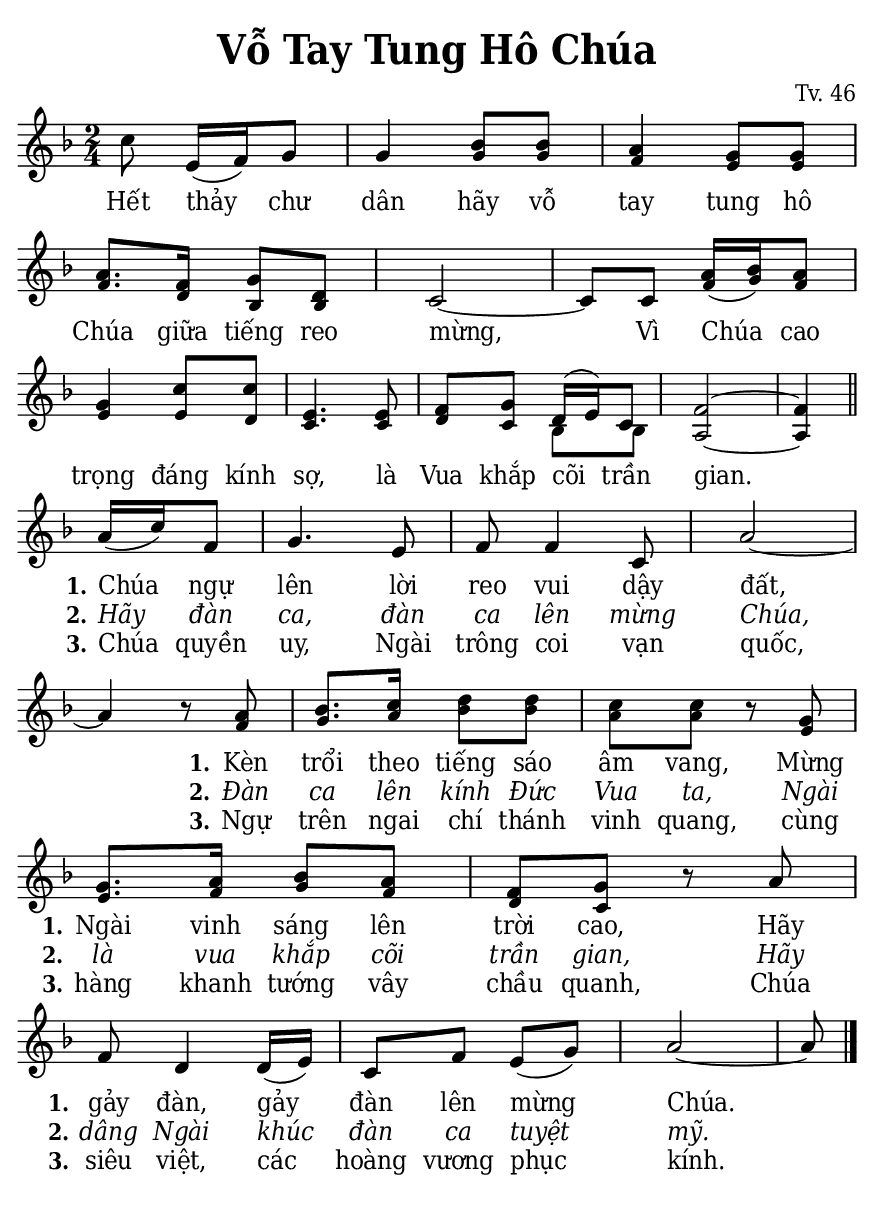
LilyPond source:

% Cài đặt chung\
\version "2.22.1"
\include "english.ly"

\header {
  title = \markup { \fontsize #1 "Vỗ Tay Tung Hô Chúa" }
  composer = "Tv. 46"
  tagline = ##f
}

% Nhạc phiên khúc
nhacPhienKhucSop = \relative c'' {
  \partial 4. c8 e,16 (f) g8 |
  g4 bf8 bf |
  a4 g8 g |
  a8. f16 g8 d |
  c2 ~ |
  c8 c a'16 (bf) a8 |
  g4 c8 c |
  e,4. e8 |
  f g d16 (e) c8 |
  f2 ~ |
  f4 \bar "||" \break
  
  a16 (c) f,8 |
  g4. e8 |
  f f4 c8 |
  a'2 ~ |
  a4 r8 a |
  bf8. c16 d8 d |
  c c r g |
  g8. a16 bf8 a |
  f g r a |
  f d4 d16 (e) |
  c8 f e (g) |
  a2 ~ |
  a8 \bar "|."
}

nhacPhienKhucAlto = \relative c'' {
  c8 e,16 (f) g8 |
  g4 g8 g |
  f4 e8 e |
  f8. d16 bf8 bf |
  c2 ~ |
  c8 c f16 (g) f8 |
  e4 e8 d |
  c4. c8 |
  d c bf [bf] |
  a2 ~ |
  a4
  
  a'16 (c) f,8 |
  g4. e8 |
  f f4 c8 |
  a'2 ~ |
  a4 r8 f |
  g8. a16 bf8 bf |
  a a r e |
  e8. f16 g8 f |
  d c r a' |
  f d4 d16 (e) |
  c8 f e (g) |
  a2 ~ |
  a8
}

% Lời phiên khúc
loiPhienKhucSop = \lyrics {
  %\set stanza = "ĐK:"
  Hết thảy chư dân hãy vỗ tay tung hô Chúa
  giữa tiếng reo mừng,
  Vì Chúa cao trọng đáng kính sợ,
  là Vua khắp cõi trần gian.
  <<
    {
      \set stanza = "1."
      Chúa ngự lên lời reo vui dậy đất,
      Kèn trổi theo tiếng sáo âm vang,
      Mừng Ngài vinh sáng lên trời cao,
      Hãy gảy đàn, gảy đàn lên mừng Chúa.
    }
    \new Lyrics {
	    \set associatedVoice = "beSop"
	    \set stanza = "2."
      \override Lyrics.LyricText.font-shape = #'italic
	    Hãy đàn ca, đàn ca lên mừng Chúa,
	    Đàn ca lên kính Đức Vua ta,
	    Ngài là vua khắp cõi trần gian,
	    Hãy dâng Ngài khúc đàn ca tuyệt mỹ.
    }
    \new Lyrics {
	    \set associatedVoice = "beSop"
	    \set stanza = "3."
	    Chúa quyền uy, Ngài trông coi vạn quốc,
	    Ngự trên ngai chí thánh vinh quang,
	    cùng hàng khanh tướng vây chầu quanh,
	    Chúa siêu việt, các hoàng vương phục kính.
    }
  >>
}

% Dàn trang
\paper {
  #(set-paper-size "a5")
  top-margin = 3\mm
  bottom-margin = 3\mm
  left-margin = 3\mm
  right-margin = 3\mm
  indent = #0
  #(define fonts
	 (make-pango-font-tree "Deja Vu Serif Condensed"
	 		       "Deja Vu Serif Condensed"
			       "Deja Vu Serif Condensed"
			       (/ 20 20)))
  print-page-number = ##f
  page-count = 1
}

TongNhip = {
  \key f \major \time 2/4
  \set Timing.beamExceptions = #'()
  \set Timing.baseMoment = #(ly:make-moment 1/4)
}

% mã nguồn cho những chức năng chưa hỗ trợ trong phiên bản lilypond hiện tại
% cung cấp bởi cộng đồng lilypond khi gửi email đến lilypond-user@gnu.org
% Đổi kích thước nốt cho bè phụ
notBePhu =
#(define-music-function (font-size music) (number? ly:music?)
   (for-some-music
     (lambda (m)
       (if (music-is-of-type? m 'rhythmic-event)
           (begin
             (set! (ly:music-property m 'tweaks)
                   (cons `(font-size . ,font-size)
                         (ly:music-property m 'tweaks)))
             #t)
           #f))
     music)
   music)

% in số phiên khúc trên mỗi dòng
#(define (add-grob-definition grob-name grob-entry)
    (set! all-grob-descriptions
          (cons ((@@ (lily) completize-grob-entry)
                 (cons grob-name grob-entry))
                all-grob-descriptions)))

#(add-grob-definition
   'StanzaNumberSpanner
   `((direction . ,LEFT)
     (font-series . bold)
     (padding . 1)
     (side-axis . ,X)
     (stencil . ,ly:text-interface::print)
     (X-offset . ,ly:side-position-interface::x-aligned-side)
     (Y-extent . ,grob::always-Y-extent-from-stencil)
     (meta . ((class . Spanner)
              (interfaces . (font-interface
                             side-position-interface
                             stanza-number-interface
                             text-interface))))))

\layout {
   \context {
     \Global
     \grobdescriptions #all-grob-descriptions
   }
   \context {
     \Score
     \remove Stanza_number_align_engraver
     \consists
       #(lambda (context)
          (let ((texts '())
                (syllables '()))
            (make-engraver
             (acknowledgers
              ((stanza-number-interface engraver grob source-engraver)
                 (set! texts (cons grob texts)))
              ((lyric-syllable-interface engraver grob source-engraver)
                 (set! syllables (cons grob syllables))))
             ((stop-translation-timestep engraver)
                (for-each
                 (lambda (text)
                   (for-each
                    (lambda (syllable)
                      (ly:pointer-group-interface::add-grob text
'side-support-elements syllable))
                    syllables))
                 texts)
                (set! syllables '())))))
   }
   \context {
     \Lyrics
     \remove Stanza_number_engraver
     \consists
       #(lambda (context)
          (let ((text #f)
                (last-stanza #f))
            (make-engraver
             ((process-music engraver)
                (let ((stanza (ly:context-property context 'stanza #f)))
                  (if (and stanza (not (equal? stanza last-stanza)))
                      (let ((column (ly:context-property context
'currentCommandColumn)))
                        (set! last-stanza stanza)
                        (if text
                            (ly:spanner-set-bound! text RIGHT column))

                        (set! text (ly:engraver-make-grob engraver
'StanzaNumberSpanner '()))
                        (ly:grob-set-property! text 'text stanza)
                        (ly:spanner-set-bound! text LEFT column)))))
             ((finalize engraver)
                (if text
                    (let ((column (ly:context-property context
'currentCommandColumn)))
                      (ly:spanner-set-bound! text RIGHT column)))))))
     \override StanzaNumberSpanner.horizon-padding = 10000
   }
}
% kết thúc mã nguồn

\score {
  \new ChoirStaff <<
    \new Staff \with {
        \consists "Merge_rests_engraver"
        printPartCombineTexts = ##f
      }
      <<
      \new Voice \TongNhip \partCombine 
        \nhacPhienKhucSop
        \notBePhu -1 { \nhacPhienKhucAlto }
      \new NullVoice = beSop \nhacPhienKhucSop
      \new Lyrics \lyricsto beSop \loiPhienKhucSop
      >>
  >>
  \layout {
    \override Lyrics.LyricSpace.minimum-distance = #1.5
    \override Score.BarNumber.break-visibility = ##(#f #f #f)
    \override Score.SpacingSpanner.uniform-stretching = ##t
  } 
}
